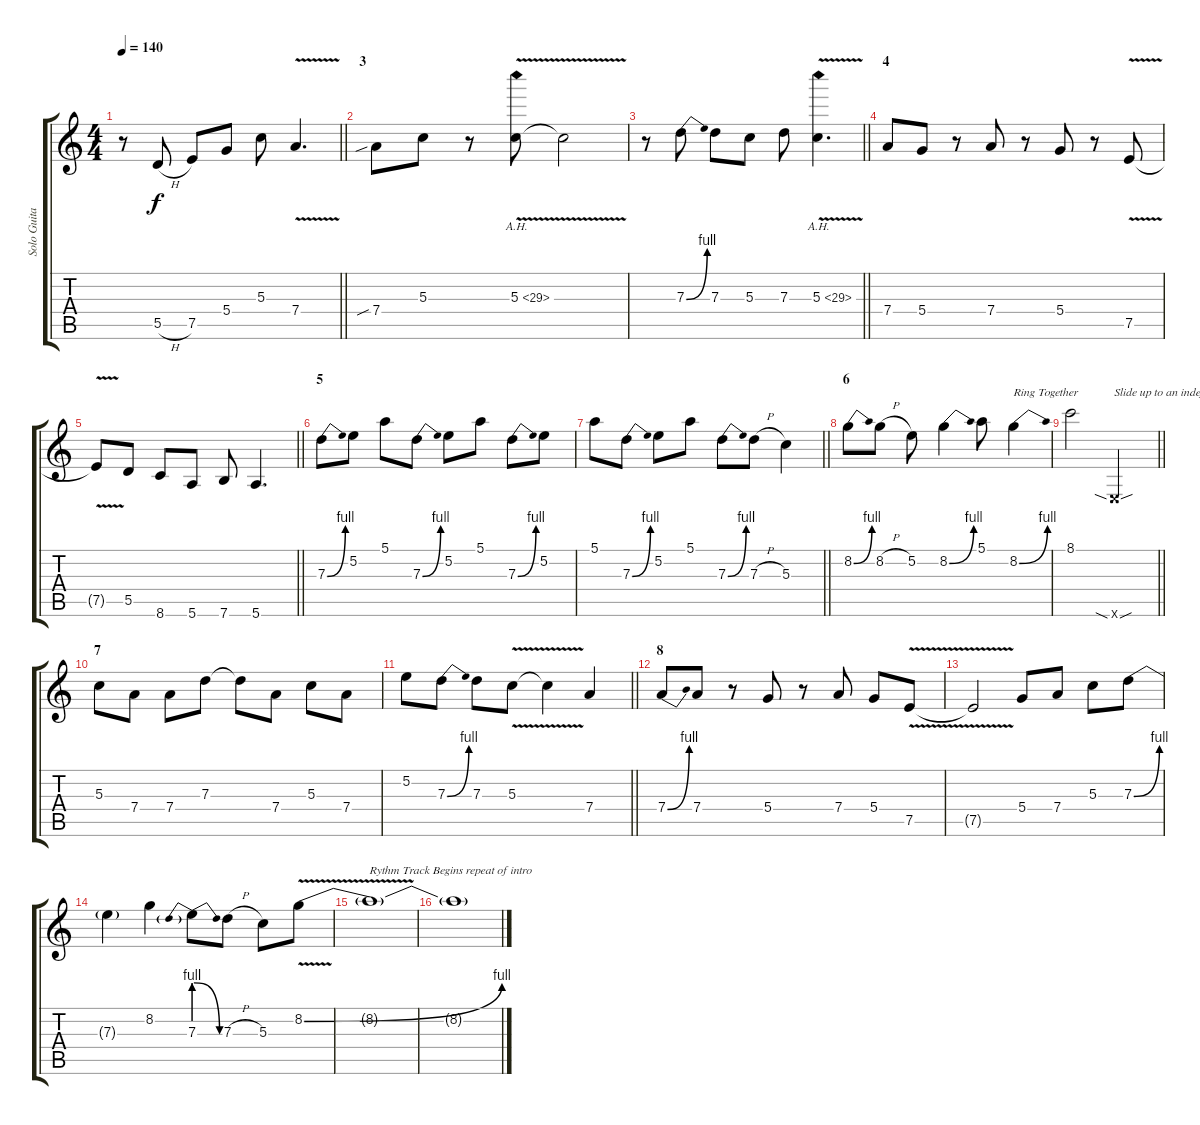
\track ("Solo Guitar" "Solo Guita") {instrument distortionguitar}
\staff {score tabs}
\tuning (E4 B3 G3 D3 A2 E2) {hide}
\ts (4 4)
\tempo 140
\clef g2
\barLineRight lightlight
\ks c
r.8{dy f} 5.5{h}.8 7.5.8 5.4.8 5.3.8 7.4{v}.4{d} |
\section ("" "3")
7.4{sib}.8 5.3.8 r.8 5.3{ah 24 v}.8 5.3{t}.2 |
\barLineRight lightlight
r.8 7.3{be (bend 0 0 60 4)}.8 7.3.8 5.3.8 7.3.8 5.3{ah 24 v}.4{d} |
\section ("" "4")
7.4.8 5.4.8 r.8 7.4.8 r.8 5.4.8 r.8 7.5{v}.8 |
\barLineRight lightlight
7.5{t}.8 5.5.8 8.6.8 5.6.8 7.6.8 5.6.4{d} |
\section ("" "5")
7.3{be (bend 0 0 60 4)}.8 5.2.8 5.1.8 7.3{be (bend 0 0 60 4)}.8 5.2.8 5.1.8 7.3{be (bend 0 0 60 4)}.8 5.2.8 |
\barLineRight lightlight
5.1.8 7.3{be (bend 0 0 60 4)}.8 5.2.8 5.1.8 7.3{be (bend 0 0 60 4)}.8 7.3{h}.8 5.3.4 |
\section ("" "6")
8.2{be (bend 0 0 60 4)}.8 8.2{h}.8 5.2.8 8.2{be (bend 0 0 60 4)}.4 5.1.8 8.2{be (bend 0 0 60 4)}.4{txt "Ring Together"} |
\barLineRight lightlight
8.1.2 0.6{sia sou x}.2{txt "Slide up to an indefinite point"} |
\section ("" "7")
5.3.8 7.4.8 7.4.8 7.3.8 7.3{t}.8 7.4.8 5.3.8 7.4.8 |
\barLineRight lightlight
5.2.8 7.3{be (bend 0 0 60 4)}.8 7.3.8 5.3{v}.8 5.3{t}.4 7.4.4 |
\section ("" "8")
7.4{be (bend 0 0 60 4)}.8 7.4.8 r.8 5.4.8 r.8 7.4.8 5.4.8 7.5{v}.8 |
7.5{t}.2 5.4.8 7.4.8 5.3.8 7.3{be (bend 0 0 60 4)}.8 |
7.3{t}.4 8.2.4 7.3{be (prebendrelease 0 4 60 0)}.8 7.3{h}.8 5.3.8 8.2{be (bend 0 0 60 4) v}.8 |
8.2{t}.1{txt "Rythm Track Begins repeat of intro"} |
8.2{t}.1
